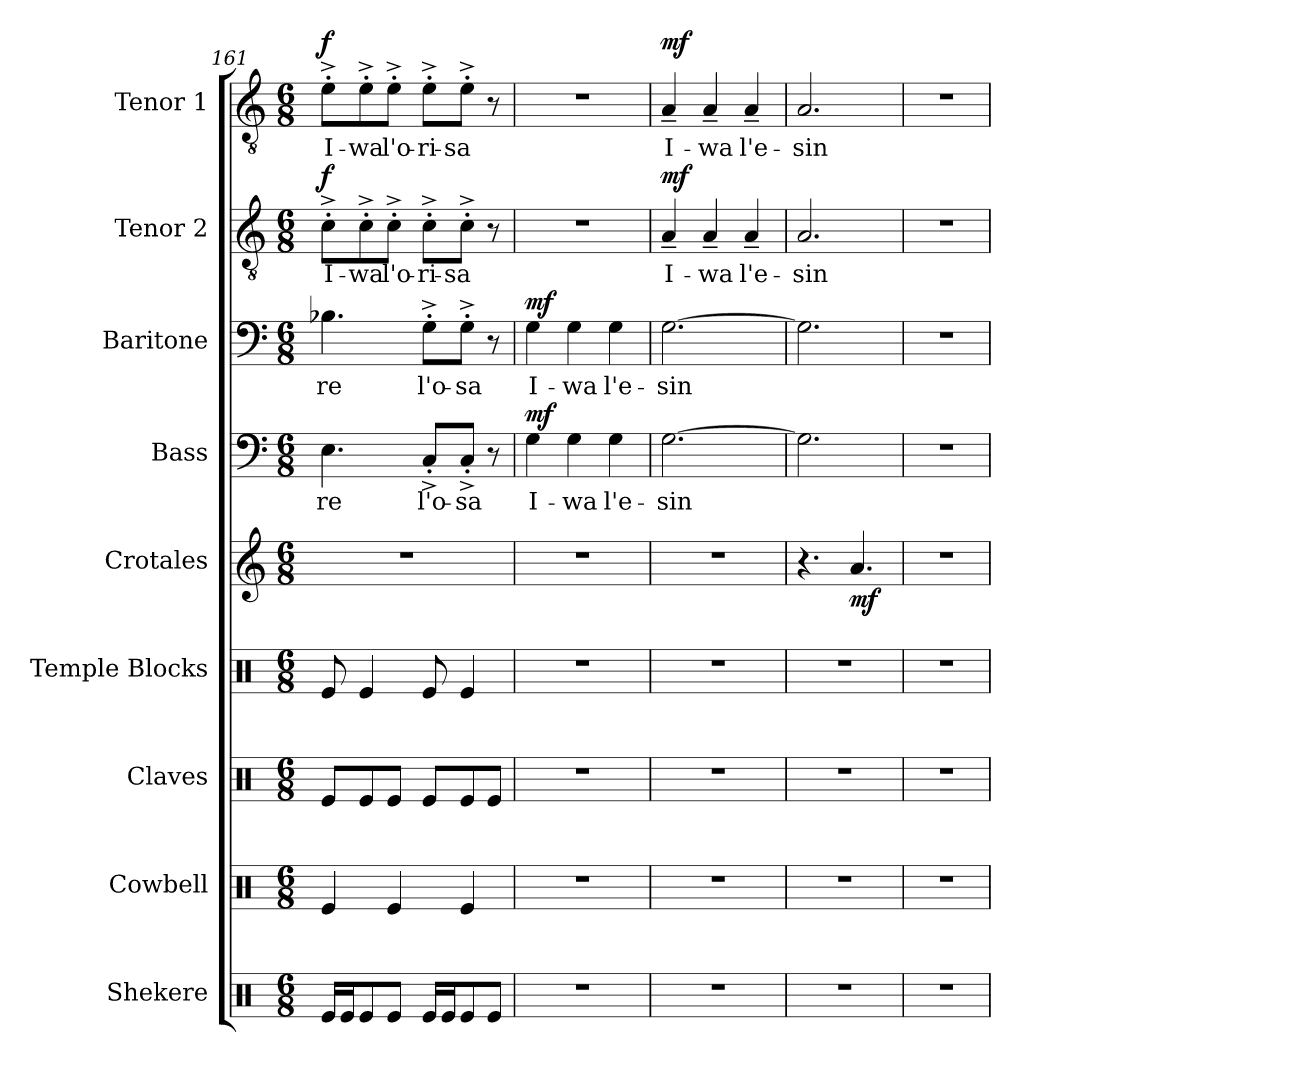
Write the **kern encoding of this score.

**kern	**kern	**kern	**kern	**kern	**dynam	**kern	**text	**dynam	**kern	**text	**dynam	**kern	**text	**dynam	**kern	**text	**dynam
*part9	*part8	*part7	*part6	*part5	*part5	*part4	*part4	*part4	*part3	*part3	*part3	*part2	*part2	*part2	*part1	*part1	*part1
*staff9	*staff8	*staff7	*staff6	*staff5	*staff5	*staff4	*staff4	*staff4	*staff3	*staff3	*staff3	*staff2	*staff2	*staff2	*staff1	*staff1	*staff1
*I"Shekere	*I"Cowbell	*I"Claves	*I"Temple Blocks	*I"Crotales	*	*I"Bass	*	*	*I"Baritone	*	*	*I"Tenor 2	*	*	*I"Tenor 1	*	*
*I'Sh.	*I'Cow.	*I'Clv.	*I'T. Bl.	*I'Crot.	*	*I'B.	*	*	*I'Bar.	*	*	*I'T.2	*	*	*I'T.1	*	*
!!LO:PB:g=z
*clefX	*clefX	*clefX	*clefX	*clefG2	*	*clefF4	*	*	*clefF4	*	*	*clefGv2	*	*	*clefGv2	*	*
*	*	*	*	*ITrd-14c-24	*	*	*	*	*	*	*	*ITrd7c12	*	*	*ITrd7c12	*	*
*k[]	*k[]	*k[]	*k[]	*k[]	*	*k[]	*	*	*k[]	*	*	*k[]	*	*	*k[]	*	*
*C:	*C:	*C:	*C:	*C:	*	*C:	*	*	*C:	*	*	*C:	*	*	*C:	*	*
*M6/8	*M6/8	*M6/8	*M6/8	*M6/8	*	*M6/8	*	*	*M6/8	*	*	*M6/8	*	*	*M6/8	*	*
=161	=161	=161	=161	=161	=161	=161	=161	=161	=161	=161	=161	=161	=161	=161	=161	=161	=161
!	!	!	!	!LO:N:vis=1	!	!	!	!	!	!	!	!	!	!	!	!	!
!	!	!	!	!	!	!	!LO:LY:b:color=#000000	!	!	!	!	!	!	!	!	!	!
!	!	!	!	!	!	!	!	!	!	!LO:LY:b:color=#000000	!	!	!	!	!	!	!
!	!	!	!	!	!	!	!	!	!	!	!	!	!LO:LY:b:color=#000000	!	!	!	!
!	!	!	!	!	!	!	!	!	!	!	!	!	!	!	!	!LO:LY:b:color=#000000	!
16Rei/LL	4Rei/	8Rei/L	8Rei/	2.r	.	4.Ei\	re	.	4.B-Xi\	re	.	8C'^i\L	I-	f	8E'^i\L	I-	f
16Rei/J	.	.	.	.	.	.	.	.	.	.	.	.	.	.	.	.	.
!	!	!	!	!	!	!	!	!	!	!	!	!	!LO:LY:b:color=#000000	!	!	!	!
!	!	!	!	!	!	!	!	!	!	!	!	!	!	!	!	!LO:LY:b:color=#000000	!
8Rei/	.	8Rei/	4Rei/	.	.	.	.	.	.	.	.	8C'^i\	-wa	.	8E'^i\	-wa	.
!	!	!	!	!	!	!	!	!	!	!	!	!	!LO:LY:b:color=#000000	!	!	!	!
!	!	!	!	!	!	!	!	!	!	!	!	!	!	!	!	!LO:LY:b:color=#000000	!
8Rei/J	4Rei/	8Rei/J	.	.	.	.	.	.	.	.	.	8C'^i\J	l'o-	.	8E'^i\J	l'o-	.
!	!	!	!	!	!	!	!LO:LY:b:color=#000000	!	!	!	!	!	!	!	!	!	!
!	!	!	!	!	!	!	!	!	!	!LO:LY:b:color=#000000	!	!	!	!	!	!	!
!	!	!	!	!	!	!	!	!	!	!	!	!	!LO:LY:b:color=#000000	!	!	!	!
!	!	!	!	!	!	!	!	!	!	!	!	!	!	!	!	!LO:LY:b:color=#000000	!
16Rei/LL	.	8Rei/L	8Rei/	.	.	8C'^i/L	l'o-	.	8G'^i\L	l'o-	.	8C'^i\L	-ri-	.	8E'^i\L	-ri-	.
16Rei/J	.	.	.	.	.	.	.	.	.	.	.	.	.	.	.	.	.
!	!	!	!	!	!	!	!LO:LY:b:color=#000000	!	!	!	!	!	!	!	!	!	!
!	!	!	!	!	!	!	!	!	!	!LO:LY:b:color=#000000	!	!	!	!	!	!	!
!	!	!	!	!	!	!	!	!	!	!	!	!	!LO:LY:b:color=#000000	!	!	!	!
!	!	!	!	!	!	!	!	!	!	!	!	!	!	!	!	!LO:LY:b:color=#000000	!
8Rei/	4Rei/	8Rei/	4Rei/	.	.	8C'^i/J	-sa	.	8G'^i\J	-sa	.	8C'^i\J	-sa	.	8E'^i\J	-sa	.
8Rei/J	.	8Rei/J	.	.	.	8r	.	.	8r	.	.	8r	.	.	8r	.	.
=162	=162	=162	=162	=162	=162	=162	=162	=162	=162	=162	=162	=162	=162	=162	=162	=162	=162
!LO:N:vis=1	!LO:N:vis=1	!LO:N:vis=1	!LO:N:vis=1	!LO:N:vis=1	!	!	!	!	!	!	!	!	!	!	!	!	!
!	!	!	!	!	!	!	!LO:LY:b:color=#000000	!	!	!	!	!	!	!	!	!	!
!	!	!	!	!	!	!	!	!	!	!LO:LY:b:color=#000000	!	!LO:N:vis=1	!	!	!LO:N:vis=1	!	!
2.r	2.r	2.r	2.r	2.r	.	4Gi\	I-	mf	4Gi\	I-	mf	2.r	.	.	2.r	.	.
!	!	!	!	!	!	!	!LO:LY:b:color=#000000	!	!	!	!	!	!	!	!	!	!
!	!	!	!	!	!	!	!	!	!	!LO:LY:b:color=#000000	!	!	!	!	!	!	!
.	.	.	.	.	.	4Gi\	-wa	.	4Gi\	-wa	.	.	.	.	.	.	.
!	!	!	!	!	!	!	!LO:LY:b:color=#000000	!	!	!	!	!	!	!	!	!	!
!	!	!	!	!	!	!	!	!	!	!LO:LY:b:color=#000000	!	!	!	!	!	!	!
.	.	.	.	.	.	4Gi\	l'e-	.	4Gi\	l'e-	.	.	.	.	.	.	.
=163	=163	=163	=163	=163	=163	=163	=163	=163	=163	=163	=163	=163	=163	=163	=163	=163	=163
!LO:N:vis=1	!LO:N:vis=1	!LO:N:vis=1	!LO:N:vis=1	!LO:N:vis=1	!	!	!	!	!	!	!	!	!	!	!	!	!
!	!	!	!	!	!	!	!LO:LY:b:color=#000000	!	!	!	!	!	!	!	!	!	!
!	!	!	!	!	!	!	!	!	!	!LO:LY:b:color=#000000	!	!	!	!	!	!	!
!	!	!	!	!	!	!	!	!	!	!	!	!	!LO:LY:b:color=#000000	!	!	!	!
!	!	!	!	!	!	!	!	!	!	!	!	!	!	!	!	!LO:LY:b:color=#000000	!
2.r	2.r	2.r	2.r	2.r	.	[2.Gi\	-sin	.	[2.Gi\	-sin	.	4AA~i/	I-	mf	4AA~i/	I-	mf
!	!	!	!	!	!	!	!	!	!	!	!	!	!LO:LY:b:color=#000000	!	!	!	!
!	!	!	!	!	!	!	!	!	!	!	!	!	!	!	!	!LO:LY:b:color=#000000	!
.	.	.	.	.	.	.	.	.	.	.	.	4AA~i/	-wa	.	4AA~i/	-wa	.
!	!	!	!	!	!	!	!	!	!	!	!	!	!LO:LY:b:color=#000000	!	!	!	!
!	!	!	!	!	!	!	!	!	!	!	!	!	!	!	!	!LO:LY:b:color=#000000	!
.	.	.	.	.	.	.	.	.	.	.	.	4AA~i/	l'e-	.	4AA~i/	l'e-	.
=164	=164	=164	=164	=164	=164	=164	=164	=164	=164	=164	=164	=164	=164	=164	=164	=164	=164
!LO:N:vis=1	!LO:N:vis=1	!LO:N:vis=1	!LO:N:vis=1	!	!	!	!	!	!	!	!	!	!	!	!	!	!
!	!	!	!	!	!	!	!	!	!	!	!	!	!LO:LY:b:color=#000000	!	!	!	!
!	!	!	!	!	!	!	!	!	!	!	!	!	!	!	!	!LO:LY:b:color=#000000	!
2.r	2.r	2.r	2.r	4.r	.	2.Gi\]	.	.	2.Gi\]	.	.	2.AAi/	-sin	.	2.AAi/	-sin	.
.	.	.	.	4.aaai/	mf	.	.	.	.	.	.	.	.	.	.	.	.
=165	=165	=165	=165	=165	=165	=165	=165	=165	=165	=165	=165	=165	=165	=165	=165	=165	=165
!LO:N:vis=1	!LO:N:vis=1	!LO:N:vis=1	!LO:N:vis=1	!LO:N:vis=1	!	!LO:N:vis=1	!	!	!LO:N:vis=1	!	!	!LO:N:vis=1	!	!	!LO:N:vis=1	!	!
2.r	2.r	2.r	2.r	2.r	.	2.r	.	.	2.r	.	.	2.r	.	.	2.r	.	.
=	=	=	=	=	=	=	=	=	=	=	=	=	=	=	=	=	=
*-	*-	*-	*-	*-	*-	*-	*-	*-	*-	*-	*-	*-	*-	*-	*-	*-	*-
